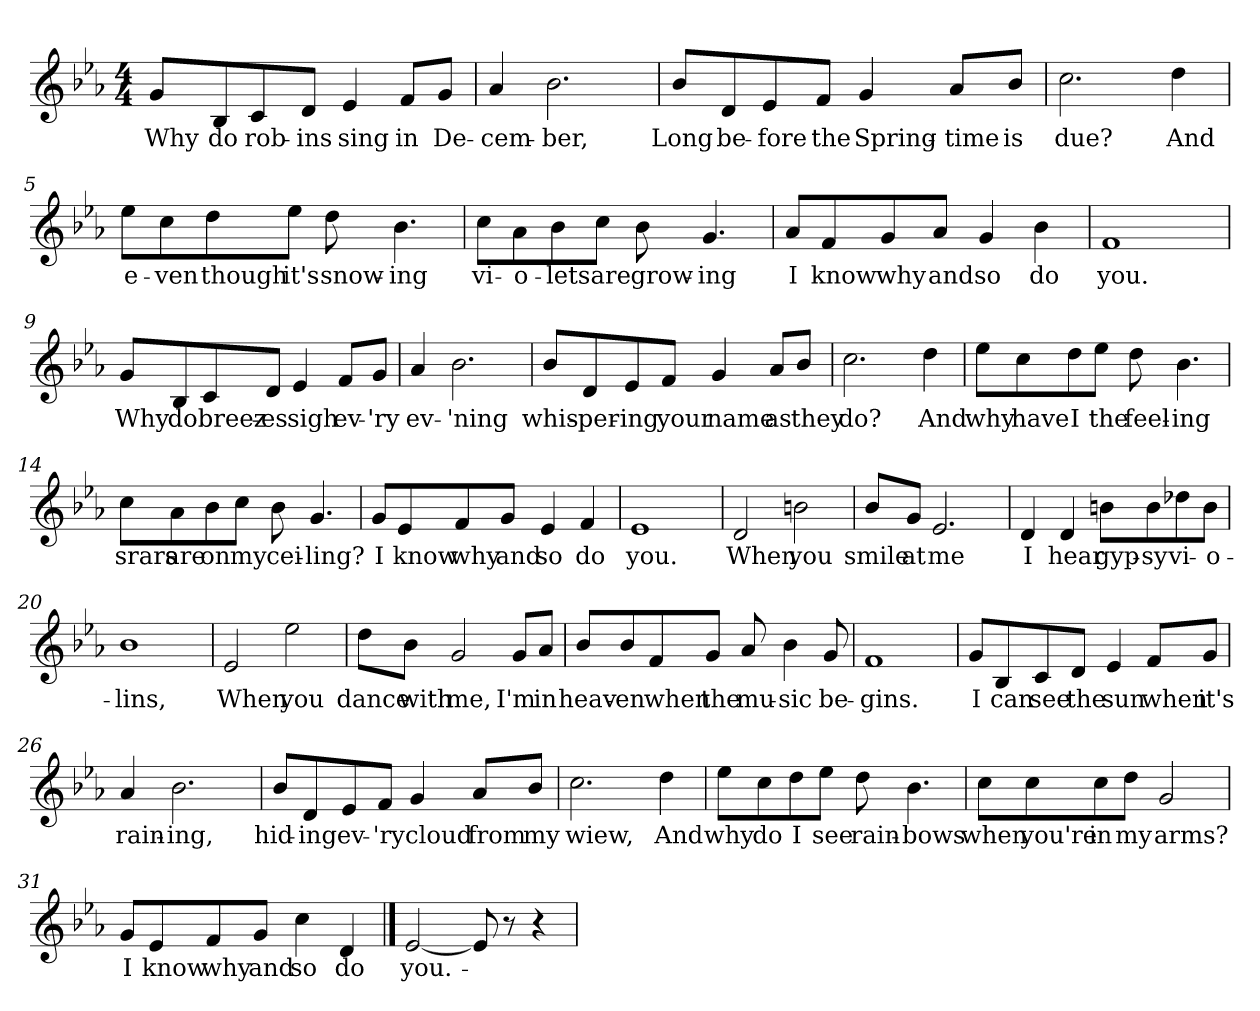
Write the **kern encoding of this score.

**kern	**text
*part1	*part1
*staff1	*staff1
*clefG2	*
*k[b-e-a-]	*
*E-:	*
*M4/4	*
=1	=1
8g/L	Why
8B-/	do
8c/	rob-
8d/J	-ins
4e-/	sing
8f/L	in
8g/J	De-
=2	=2
4a-/	-cem-
2.b-\	-ber,
=3	=3
8b-/L	Long
8d/	be-
8e-/	-fore
8f/J	the
4g/	Spring-
8a-/L	-time
8b-/J	is
=4	=4
2.cc\	due?
4dd\	And
!!LO:LB:g=z
=5	=5
8ee-\L	e-
8cc\	-ven
8dd\	though
8ee-\J	it's
8dd\	snow-
4.b-\	-ing
=6	=6
8cc\L	vi-
8a-\	-o-
8b-\	-lets
8cc\J	are
8b-\	grow-
4.g/	-ing
=7	=7
8a-/L	I
8f/	know
8g/	why
8a-/J	and
4g/	so
4b-\	do
=8	=8
1f	you.
!!LO:LB:g=z
=9	=9
8g/L	Why
8B-/	do
8c/	breez-
8d/J	-es
4e-/	sigh
8f/L	ev-
8g/J	-'ry
=10	=10
4a-/	ev-
2.b-\	-'ning
=11	=11
8b-/L	whis-
8d/	-per-
8e-/	-ing
8f/J	your
4g/	name
8a-/L	as
8b-/J	they
=12	=12
2.cc\	do?
4dd\	And
!!LO:LB:g=z
=13	=13
8ee-\L	why
8cc\	have
8dd\	I
8ee-\J	the
8dd\	feel-
4.b-\	-ing
=14	=14
8cc\L	srars
8a-\	are
8b-\	on
8cc\J	my
8b-\	cei-
4.g/	-ling?
=15	=15
8g/L	I
8e-/	know
8f/	why
8g/J	and
4e-/	so
4f/	do
=16	=16
1e-	you.
!!LO:LB:g=z
=17	=17
2d/	When
2bn\	you
=18	=18
8b-/L	smile
8g/J	at
2.e-/	me
=19	=19
4d/	I
4d/	hear
8bn\L	gyp-
8b\	-sy
8dd-X\	vi-
8b\J	-o-
=20	=20
1b-	-lins,
!!LO:LB:g=z
=21	=21
2e-/	When
2ee-\	you
=22	=22
8dd\L	dance
8b-\J	with
2g/	me,
8g/L	I'm
8a-/J	in
=23	=23
8b-/L	heav-
8b-/	-en
8f/	when
8g/J	the
8a-/	mu-
4b-\	-sic
8g/	be-
=24	=24
1f	-gins.
!!LO:LB:g=z
=25	=25
8g/L	I
8B-/	can
8c/	see
8d/J	the
4e-/	sun
8f/L	when
8g/J	it's
=26	=26
4a-/	rain-
2.b-\	-ing,
=27	=27
8b-/L	hid-
8d/	-ing
8e-/	ev-
8f/J	-'ry
4g/	cloud
8a-/L	from
8b-/J	my
=28	=28
2.cc\	wiew,
4dd\	And
!!LO:LB:g=z
=29	=29
8ee-\L	why
8cc\	do
8dd\	I
8ee-\J	see
8dd\	rain-
4.b-\	-bows
=30	=30
8cc\L	when
8cc\	you're
8cc\	in
8dd\J	my
2g/	arms?
=31	=31
8g/L	I
8e-/	know
8f/	why
8g/J	and
4cc\	so
4d/	do
==32	==32
[2e-/	you.-
8e-/]	.
8r	.
4r	.
=	=
*-	*-
